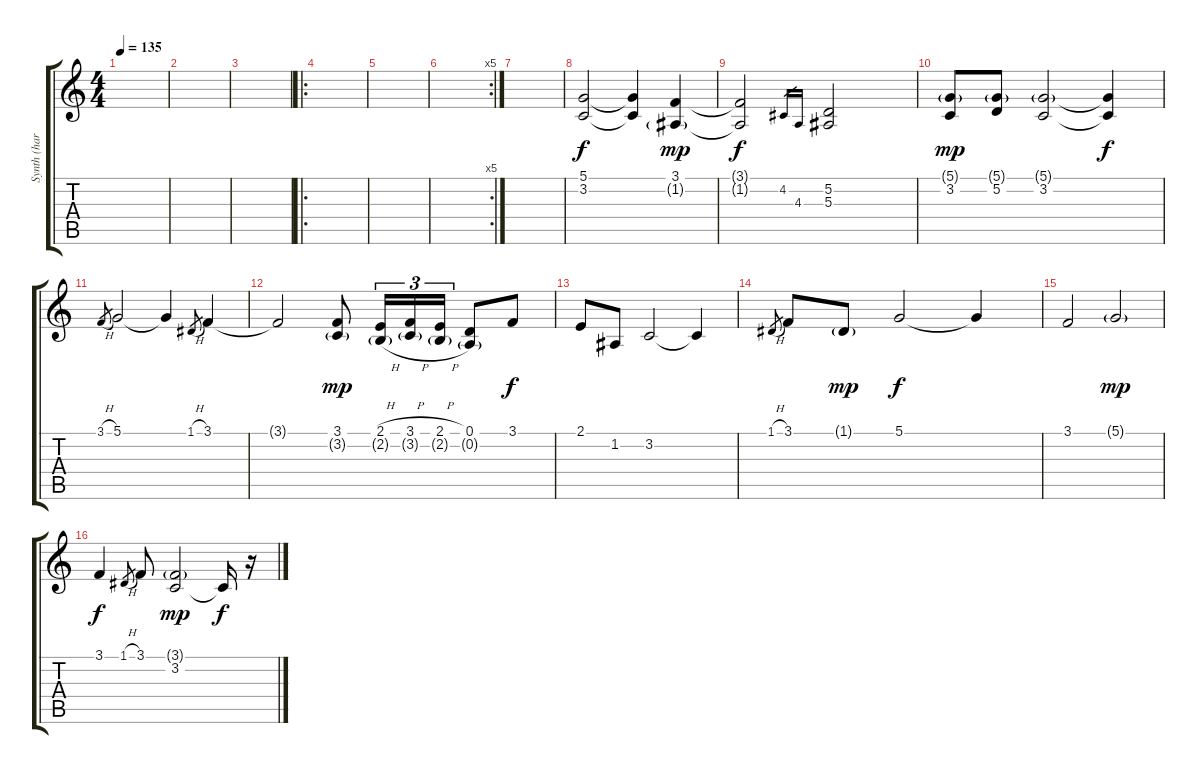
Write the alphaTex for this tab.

\track ("Synth (harmonica)" "Synth (har") {instrument harmonica}
\staff {score tabs}
\tuning (D4 A3 F3 C3 G2 D2) {hide}
\ts (4 4)
\tempo 135
\clef g2
\ks c
|
|
|
\ro
|
|
\rc 5
|
|
(5.1 3.2).2 (5.1{t} 3.2{t}).4 (3.1 1.2{g}).4{dy mp} |
(3.1{t} 1.2{t}).2{dy f} 4.2.16{gr} 4.3.16{gr} (5.2 5.3).2 |
(5.1{g} 3.2).8{dy mp} (5.1{g} 5.2).8 (5.1{g} 3.2).2 (5.1{t} 3.2{t}).4{dy f} |
3.1{h}.8{gr} 5.1.2 5.1{t}.4 1.1{h}.8{gr} 3.1.4 |
3.1{t}.2 (3.1 3.2{g}).8{dy mp} (2.1{h} 2.2{h g}).16{tu (3 2)} (3.1{h} 3.2{h g}).16{tu (3 2)} (2.1{h} 2.2{h g}).16{tu (3 2)} (0.1 0.2{g}).8 3.1.8{dy f} |
2.1.8 1.2.8 3.2.2 3.2{t}.4 |
1.1{h}.8{gr} 3.1.8 1.1{g}.8{dy mp} 5.1.2{dy f} 5.1{t}.4 |
3.1.2 5.1{g}.2{dy mp} |
3.1.4{dy f} 1.1{h}.8{gr} 3.1.8 (3.1{g} 3.2).2{dy mp} 3.2{t}.16{dy f} r.16
